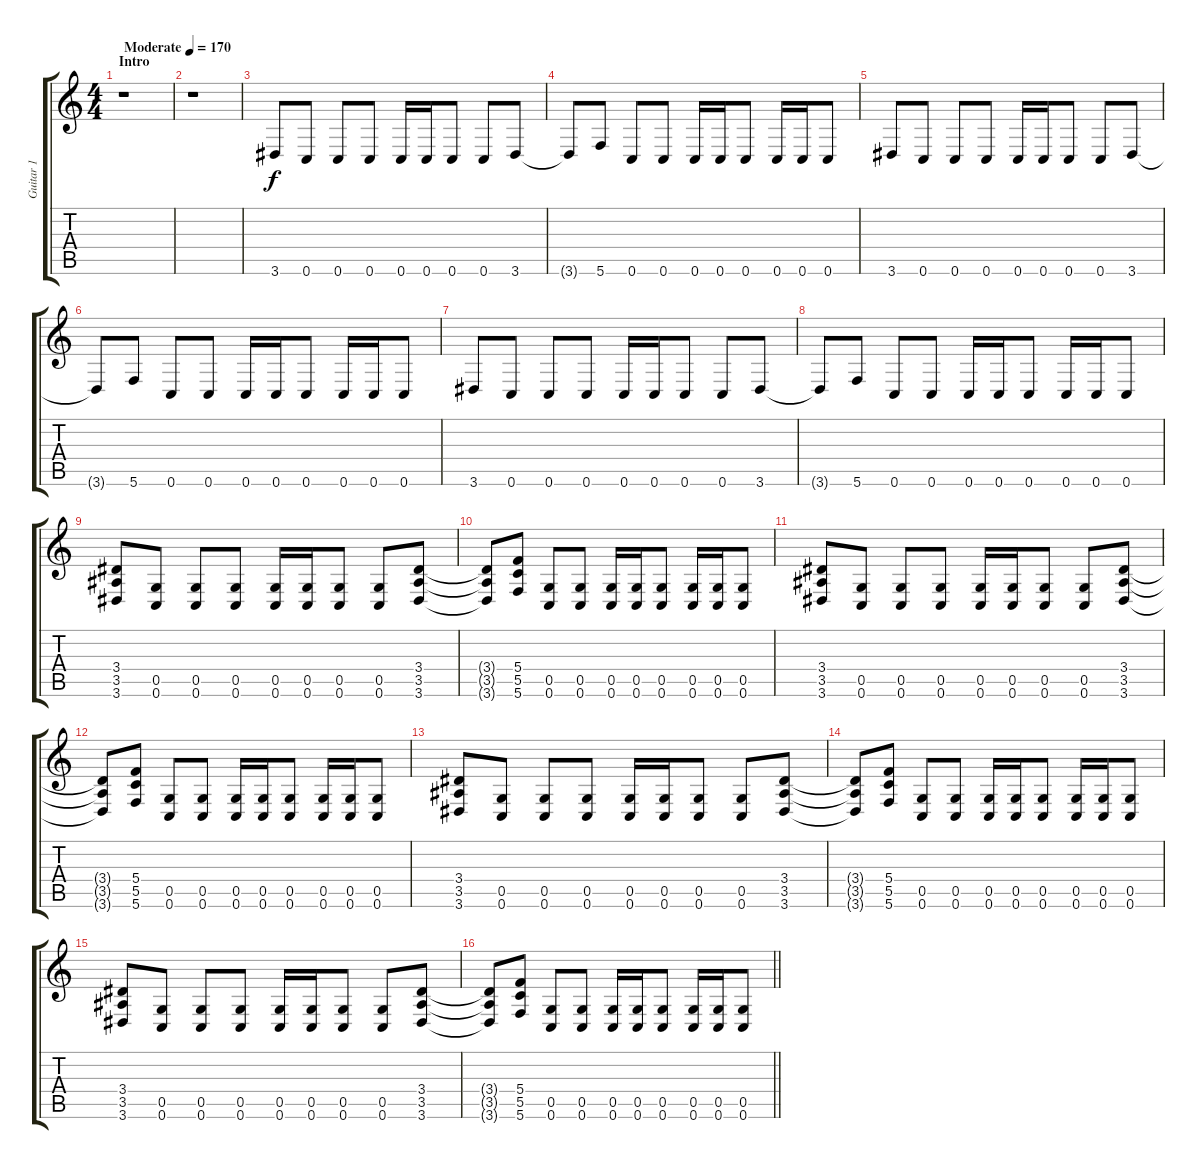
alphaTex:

\track ("Guitar 1" "Guitar 1") {instrument distortionguitar}
\staff {score tabs}
\tuning (D4 A3 F3 C3 G2 C2) {hide}
\ts (4 4)
\section ("" "Intro")
\tempo (170 "Moderate")
\clef g2
\ks c
r.1{dy f balance 8 instrument distortionguitar} |
r.1 |
3.6.8{instrument electricguitarmuted} 0.6.8 0.6.8 0.6.8 0.6.16 0.6.16 0.6.8 0.6.8 3.6.8 |
3.6{t}.8 5.6.8 0.6.8 0.6.8 0.6.16 0.6.16 0.6.8 0.6.16 0.6.16 0.6.8 |
3.6.8 0.6.8 0.6.8 0.6.8 0.6.16 0.6.16 0.6.8 0.6.8 3.6.8 |
3.6{t}.8 5.6.8 0.6.8 0.6.8 0.6.16 0.6.16 0.6.8 0.6.16 0.6.16 0.6.8 |
3.6.8 0.6.8 0.6.8 0.6.8 0.6.16 0.6.16 0.6.8 0.6.8 3.6.8 |
3.6{t}.8 5.6.8 0.6.8 0.6.8 0.6.16 0.6.16 0.6.8 0.6.16 0.6.16 0.6.8 |
(3.4 3.5 3.6).8{instrument distortionguitar} (0.5 0.6).8 (0.5 0.6).8 (0.5 0.6).8 (0.5 0.6).16 (0.5 0.6).16 (0.5 0.6).8 (0.5 0.6).8 (3.4 3.5 3.6).8 |
(3.4{t} 3.5{t} 3.6{t}).8 (5.4 5.5 5.6).8 (0.5 0.6).8 (0.5 0.6).8 (0.5 0.6).16 (0.5 0.6).16 (0.5 0.6).8 (0.5 0.6).16 (0.5 0.6).16 (0.5 0.6).8 |
(3.4 3.5 3.6).8 (0.5 0.6).8 (0.5 0.6).8 (0.5 0.6).8 (0.5 0.6).16 (0.5 0.6).16 (0.5 0.6).8 (0.5 0.6).8 (3.4 3.5 3.6).8 |
(3.4{t} 3.5{t} 3.6{t}).8 (5.4 5.5 5.6).8 (0.5 0.6).8 (0.5 0.6).8 (0.5 0.6).16 (0.5 0.6).16 (0.5 0.6).8 (0.5 0.6).16 (0.5 0.6).16 (0.5 0.6).8 |
(3.4 3.5 3.6).8 (0.5 0.6).8 (0.5 0.6).8 (0.5 0.6).8 (0.5 0.6).16 (0.5 0.6).16 (0.5 0.6).8 (0.5 0.6).8 (3.4 3.5 3.6).8 |
(3.4{t} 3.5{t} 3.6{t}).8 (5.4 5.5 5.6).8 (0.5 0.6).8 (0.5 0.6).8 (0.5 0.6).16 (0.5 0.6).16 (0.5 0.6).8 (0.5 0.6).16 (0.5 0.6).16 (0.5 0.6).8 |
(3.4 3.5 3.6).8 (0.5 0.6).8 (0.5 0.6).8 (0.5 0.6).8 (0.5 0.6).16 (0.5 0.6).16 (0.5 0.6).8 (0.5 0.6).8 (3.4 3.5 3.6).8 |
\barLineRight lightlight
(3.4{t} 3.5{t} 3.6{t}).8 (5.4 5.5 5.6).8 (0.5 0.6).8 (0.5 0.6).8 (0.5 0.6).16 (0.5 0.6).16 (0.5 0.6).8 (0.5 0.6).16 (0.5 0.6).16 (0.5 0.6).8
